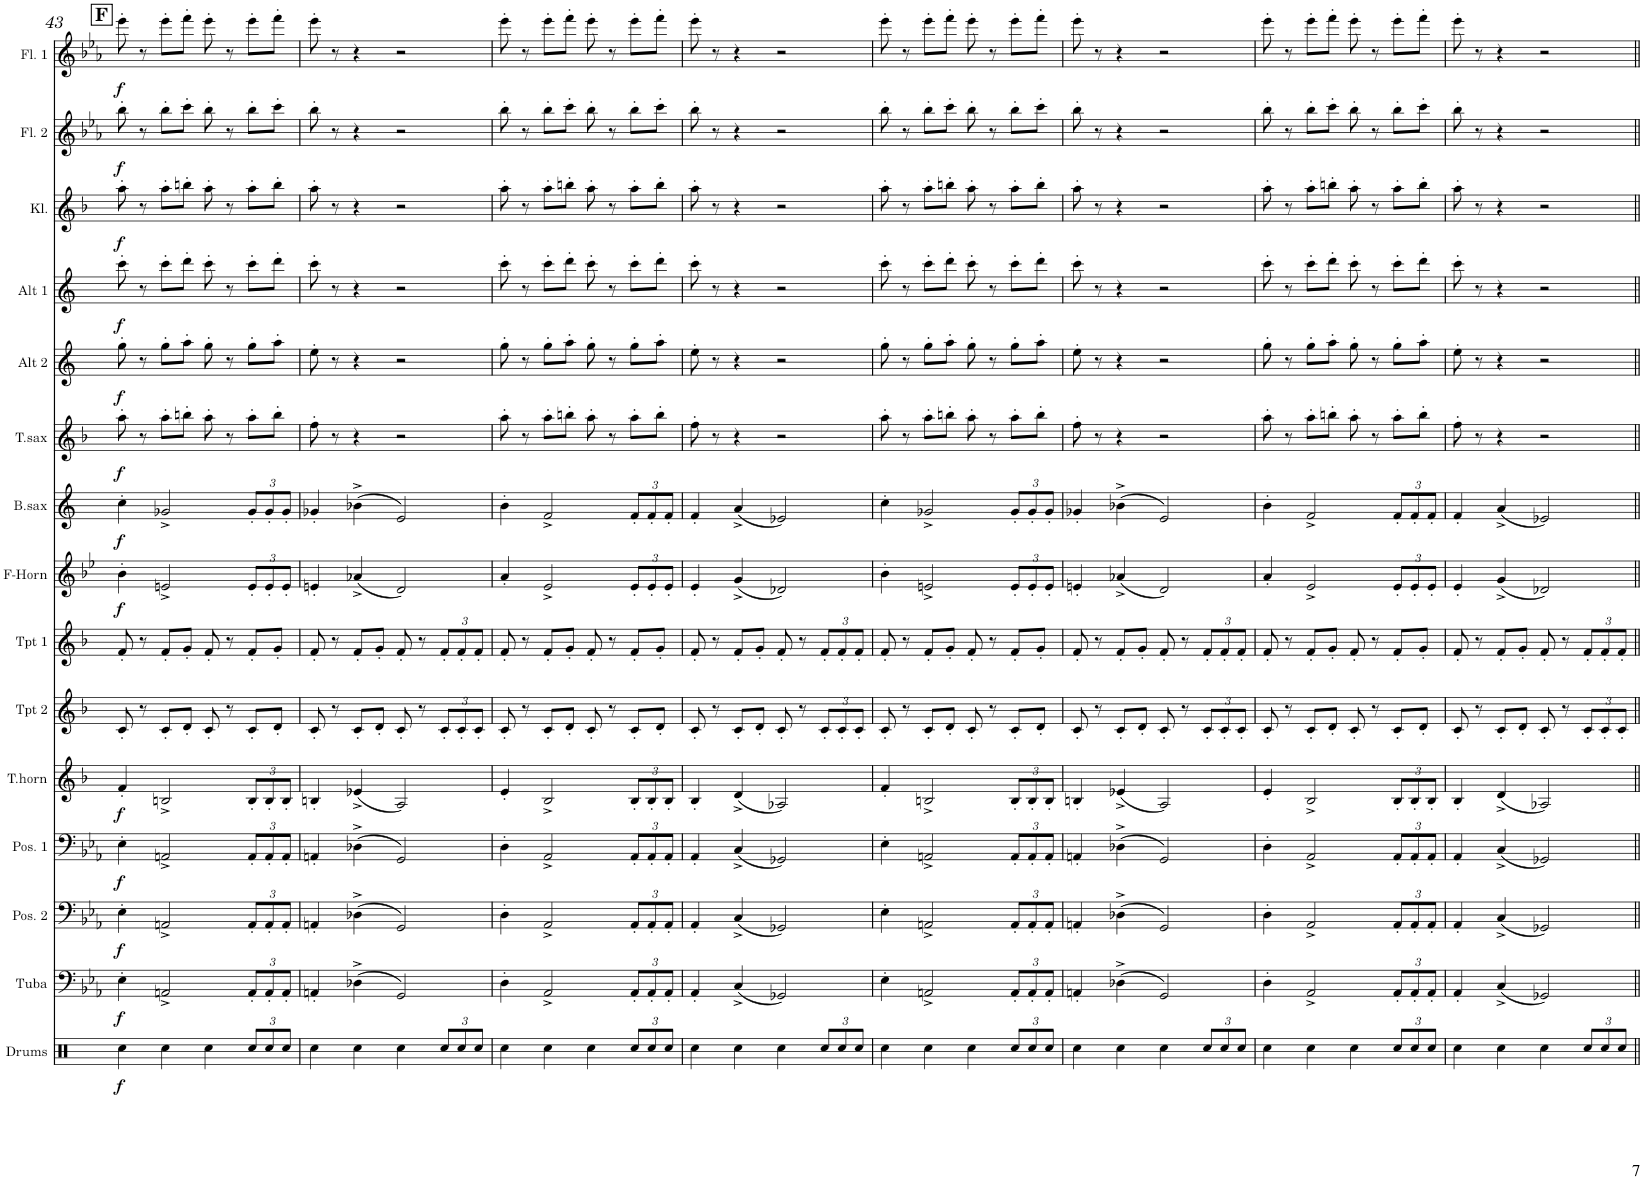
**kern	**dynam	**kern	**dynam	**kern	**dynam	**kern	**dynam	**kern	**dynam	**kern	**kern	**kern	**dynam	**kern	**dynam	**kern	**dynam	**kern	**dynam	**kern	**dynam	**kern	**dynam	**kern	**dynam	**kern	**dynam
*part15	*part15	*part14	*part14	*part13	*part13	*part12	*part12	*part11	*part11	*part10	*part9	*part8	*part8	*part7	*part7	*part6	*part6	*part5	*part5	*part4	*part4	*part3	*part3	*part2	*part2	*part1	*part1
*staff15	*staff15	*staff14	*staff14	*staff13	*staff13	*staff12	*staff12	*staff11	*staff11	*staff10	*staff9	*staff8	*staff8	*staff7	*staff7	*staff6	*staff6	*staff5	*staff5	*staff4	*staff4	*staff3	*staff3	*staff2	*staff2	*staff1	*staff1
*I"Drums	*	*I"Tuba	*	*I"Posaune 2	*	*I"Posaune 1	*	*I"Tenorhorn	*	*I"Tpt 2	*I"Tpt 1	*I"F-Horn	*	*I"Baritonsax	*	*I"Tenorsax	*	*I"Altsax 2	*	*I"Altsax 1	*	*I"Klarinette	*	*I"Flöte 2	*	*I"Flöte 1	*
*I'Drums	*	*I'Tuba	*	*I'Pos. 2	*	*I'Pos. 1	*	*I'T.horn	*	*I'Tpt 2	*I'Tpt 1	*I'F-Horn	*	*I'B.sax	*	*I'T.sax	*	*I'Alt 2	*	*I'Alt 1	*	*I'Kl.	*	*I'Fl. 2	*	*I'Fl. 1	*
!!LO:PB:g=z
*clefX	*	*clefF4	*	*clefF4	*	*clefF4	*	*clefG2	*	*clefG2	*clefG2	*clefG2	*	*clefG2	*	*clefG2	*	*clefG2	*	*clefG2	*	*clefG2	*	*clefG2	*	*clefG2	*
*	*	*	*	*	*	*	*	*Trd8c14	*	*Trd1c2	*Trd1c2	*Trd4c7	*	*Trd12c21	*	*Trd8c14	*	*Trd5c9	*	*Trd5c9	*	*Trd1c2	*	*	*	*	*
*k[b-e-]	*	*k[b-e-a-]	*	*k[b-e-a-]	*	*k[b-e-a-]	*	*k[b-]	*	*k[b-]	*k[b-]	*k[b-e-]	*	*k[]	*	*k[b-]	*	*k[]	*	*k[]	*	*k[b-]	*	*k[b-e-a-]	*	*k[b-e-a-]	*
*M4/4	*	*M4/4	*	*M4/4	*	*M4/4	*	*M4/4	*	*M4/4	*M4/4	*M4/4	*	*M4/4	*	*M4/4	*	*M4/4	*	*M4/4	*	*M4/4	*	*M4/4	*	*M4/4	*
!!LO:REH:place=s1:a:B:cj:fs=14:t=F
=43	=43	=43	=43	=43	=43	=43	=43	=43	=43	=43	=43	=43	=43	=43	=43	=43	=43	=43	=43	=43	=43	=43	=43	=43	=43	=43	=43
!	!LO:DY:b	!	!LO:DY:b	!	!LO:DY:b	!	!LO:DY:b	!	!LO:DY:b	!	!	!	!LO:DY:b	!	!LO:DY:b	!	!LO:DY:b	!	!LO:DY:b	!	!LO:DY:b	!	!LO:DY:b	!	!LO:DY:b	!	!LO:DY:b
4Rcc\	f	4E-'\	f	4E-'\	f	4E-'\	f	4f'/	f	8c'/	8f'/	4b-'\	f	4cc'\	f	8aa'\	f	8gg'\	f	8ccc'\	f	8aa'\	f	8bb-'\	f	8eee-'\	f
.	.	.	.	.	.	.	.	.	.	8r	8r	.	.	.	.	8r	.	8r	.	8r	.	8r	.	8r	.	8r	.
4Rcc\	.	2AAn^/	.	2AAn^/	.	2AAn^/	.	2Bn^/	.	8c'/L	8f'/L	2en^/	.	2g-X^/	.	8aa'\L	.	8gg'\L	.	8ccc'\L	.	8aa'\L	.	8bb-'\L	.	8eee-'\L	.
.	.	.	.	.	.	.	.	.	.	8d'/J	8g'/J	.	.	.	.	8bbn'\J	.	8aa'\J	.	8ddd'\J	.	8bbn'\J	.	8ccc'\J	.	8fff'\J	.
4Rcc\	.	.	.	.	.	.	.	.	.	8c'/	8f'/	.	.	.	.	8aa'\	.	8gg'\	.	8ccc'\	.	8aa'\	.	8bb-'\	.	8eee-'\	.
.	.	.	.	.	.	.	.	.	.	8r	8r	.	.	.	.	8r	.	8r	.	8r	.	8r	.	8r	.	8r	.
*Xbrackettup	*	*Xbrackettup	*	*Xbrackettup	*	*Xbrackettup	*	*Xbrackettup	*	*	*	*Xbrackettup	*	*Xbrackettup	*	*	*	*	*	*	*	*	*	*	*	*	*
12Rcc/L	.	12AA'/L	.	12AA'/L	.	12AA'/L	.	12B'/L	.	8c'/L	8f'/L	12e'/L	.	12g-'/L	.	8aa'\L	.	8gg'\L	.	8ccc'\L	.	8aa'\L	.	8bb-'\L	.	8eee-'\L	.
12Rcc/	.	12AA'/	.	12AA'/	.	12AA'/	.	12B'/	.	.	.	12e'/	.	12g-'/	.	.	.	.	.	.	.	.	.	.	.	.	.
.	.	.	.	.	.	.	.	.	.	8d'/J	8g'/J	.	.	.	.	8bb'\J	.	8aa'\J	.	8ddd'\J	.	8bb'\J	.	8ccc'\J	.	8fff'\J	.
12Rcc/J	.	12AA'/J	.	12AA'/J	.	12AA'/J	.	12B'/J	.	.	.	12e'/J	.	12g-'/J	.	.	.	.	.	.	.	.	.	.	.	.	.
=44	=44	=44	=44	=44	=44	=44	=44	=44	=44	=44	=44	=44	=44	=44	=44	=44	=44	=44	=44	=44	=44	=44	=44	=44	=44	=44	=44
4Rcc\	.	4AAn'/	.	4AAn'/	.	4AAn'/	.	4Bn'/	.	8c'/	8f'/	4en'/	.	4g-X'/	.	8ff'\	.	8ee'\	.	8ccc'\	.	8aa'\	.	8bb-'\	.	8eee-'\	.
.	.	.	.	.	.	.	.	.	.	8r	8r	.	.	.	.	8r	.	8r	.	8r	.	8r	.	8r	.	8r	.
4Rcc\	.	(4D-X^\	.	(4D-X^\	.	(4D-X^\	.	(4e-X^/	.	8c'/L	8f'/L	(4a-X^/	.	(4b-X^\	.	4r	.	4r	.	4r	.	4r	.	4r	.	4r	.
.	.	.	.	.	.	.	.	.	.	8d'/J	8g'/J	.	.	.	.	.	.	.	.	.	.	.	.	.	.	.	.
4Rcc\	.	2GG/)	.	2GG/)	.	2GG/)	.	2A/)	.	8c'/	8f'/	2d/)	.	2e/)	.	2r	.	2r	.	2r	.	2r	.	2r	.	2r	.
.	.	.	.	.	.	.	.	.	.	8r	8r	.	.	.	.	.	.	.	.	.	.	.	.	.	.	.	.
*	*	*	*	*	*	*	*	*	*	*Xbrackettup	*Xbrackettup	*	*	*	*	*	*	*	*	*	*	*	*	*	*	*	*
12Rcc/L	.	.	.	.	.	.	.	.	.	12c'/L	12f'/L	.	.	.	.	.	.	.	.	.	.	.	.	.	.	.	.
12Rcc/	.	.	.	.	.	.	.	.	.	12c'/	12f'/	.	.	.	.	.	.	.	.	.	.	.	.	.	.	.	.
12Rcc/J	.	.	.	.	.	.	.	.	.	12c'/J	12f'/J	.	.	.	.	.	.	.	.	.	.	.	.	.	.	.	.
=45	=45	=45	=45	=45	=45	=45	=45	=45	=45	=45	=45	=45	=45	=45	=45	=45	=45	=45	=45	=45	=45	=45	=45	=45	=45	=45	=45
4Rcc\	.	4D'\	.	4D'\	.	4D'\	.	4e'/	.	8c'/	8f'/	4a'/	.	4b'\	.	8aa'\	.	8gg'\	.	8ccc'\	.	8aa'\	.	8bb-'\	.	8eee-'\	.
.	.	.	.	.	.	.	.	.	.	8r	8r	.	.	.	.	8r	.	8r	.	8r	.	8r	.	8r	.	8r	.
4Rcc\	.	2AA-^/	.	2AA-^/	.	2AA-^/	.	2B-^/	.	8c'/L	8f'/L	2e-^/	.	2f^/	.	8aa'\L	.	8gg'\L	.	8ccc'\L	.	8aa'\L	.	8bb-'\L	.	8eee-'\L	.
.	.	.	.	.	.	.	.	.	.	8d'/J	8g'/J	.	.	.	.	8bbn'\J	.	8aa'\J	.	8ddd'\J	.	8bbn'\J	.	8ccc'\J	.	8fff'\J	.
4Rcc\	.	.	.	.	.	.	.	.	.	8c'/	8f'/	.	.	.	.	8aa'\	.	8gg'\	.	8ccc'\	.	8aa'\	.	8bb-'\	.	8eee-'\	.
.	.	.	.	.	.	.	.	.	.	8r	8r	.	.	.	.	8r	.	8r	.	8r	.	8r	.	8r	.	8r	.
12Rcc/L	.	12AA-'/L	.	12AA-'/L	.	12AA-'/L	.	12B-'/L	.	8c'/L	8f'/L	12e-'/L	.	12f'/L	.	8aa'\L	.	8gg'\L	.	8ccc'\L	.	8aa'\L	.	8bb-'\L	.	8eee-'\L	.
12Rcc/	.	12AA-'/	.	12AA-'/	.	12AA-'/	.	12B-'/	.	.	.	12e-'/	.	12f'/	.	.	.	.	.	.	.	.	.	.	.	.	.
.	.	.	.	.	.	.	.	.	.	8d'/J	8g'/J	.	.	.	.	8bb'\J	.	8aa'\J	.	8ddd'\J	.	8bb'\J	.	8ccc'\J	.	8fff'\J	.
12Rcc/J	.	12AA-'/J	.	12AA-'/J	.	12AA-'/J	.	12B-'/J	.	.	.	12e-'/J	.	12f'/J	.	.	.	.	.	.	.	.	.	.	.	.	.
=46	=46	=46	=46	=46	=46	=46	=46	=46	=46	=46	=46	=46	=46	=46	=46	=46	=46	=46	=46	=46	=46	=46	=46	=46	=46	=46	=46
4Rcc\	.	4AA-'/	.	4AA-'/	.	4AA-'/	.	4B-'/	.	8c'/	8f'/	4e-'/	.	4f'/	.	8ff'\	.	8ee'\	.	8ccc'\	.	8aa'\	.	8bb-'\	.	8eee-'\	.
.	.	.	.	.	.	.	.	.	.	8r	8r	.	.	.	.	8r	.	8r	.	8r	.	8r	.	8r	.	8r	.
4Rcc\	.	(4C^/	.	(4C^/	.	(4C^/	.	(4d^/	.	8c'/L	8f'/L	(4g^/	.	(4a^/	.	4r	.	4r	.	4r	.	4r	.	4r	.	4r	.
.	.	.	.	.	.	.	.	.	.	8d'/J	8g'/J	.	.	.	.	.	.	.	.	.	.	.	.	.	.	.	.
4Rcc\	.	2GG-X/)	.	2GG-X/)	.	2GG-X/)	.	2A-X/)	.	8c'/	8f'/	2d-X/)	.	2e-X/)	.	2r	.	2r	.	2r	.	2r	.	2r	.	2r	.
.	.	.	.	.	.	.	.	.	.	8r	8r	.	.	.	.	.	.	.	.	.	.	.	.	.	.	.	.
12Rcc/L	.	.	.	.	.	.	.	.	.	12c'/L	12f'/L	.	.	.	.	.	.	.	.	.	.	.	.	.	.	.	.
12Rcc/	.	.	.	.	.	.	.	.	.	12c'/	12f'/	.	.	.	.	.	.	.	.	.	.	.	.	.	.	.	.
12Rcc/J	.	.	.	.	.	.	.	.	.	12c'/J	12f'/J	.	.	.	.	.	.	.	.	.	.	.	.	.	.	.	.
=47	=47	=47	=47	=47	=47	=47	=47	=47	=47	=47	=47	=47	=47	=47	=47	=47	=47	=47	=47	=47	=47	=47	=47	=47	=47	=47	=47
4Rcc\	.	4E-'\	.	4E-'\	.	4E-'\	.	4f'/	.	8c'/	8f'/	4b-'\	.	4cc'\	.	8aa'\	.	8gg'\	.	8ccc'\	.	8aa'\	.	8bb-'\	.	8eee-'\	.
.	.	.	.	.	.	.	.	.	.	8r	8r	.	.	.	.	8r	.	8r	.	8r	.	8r	.	8r	.	8r	.
4Rcc\	.	2AAn^/	.	2AAn^/	.	2AAn^/	.	2Bn^/	.	8c'/L	8f'/L	2en^/	.	2g-X^/	.	8aa'\L	.	8gg'\L	.	8ccc'\L	.	8aa'\L	.	8bb-'\L	.	8eee-'\L	.
.	.	.	.	.	.	.	.	.	.	8d'/J	8g'/J	.	.	.	.	8bbn'\J	.	8aa'\J	.	8ddd'\J	.	8bbn'\J	.	8ccc'\J	.	8fff'\J	.
4Rcc\	.	.	.	.	.	.	.	.	.	8c'/	8f'/	.	.	.	.	8aa'\	.	8gg'\	.	8ccc'\	.	8aa'\	.	8bb-'\	.	8eee-'\	.
.	.	.	.	.	.	.	.	.	.	8r	8r	.	.	.	.	8r	.	8r	.	8r	.	8r	.	8r	.	8r	.
12Rcc/L	.	12AA'/L	.	12AA'/L	.	12AA'/L	.	12B'/L	.	8c'/L	8f'/L	12e'/L	.	12g-'/L	.	8aa'\L	.	8gg'\L	.	8ccc'\L	.	8aa'\L	.	8bb-'\L	.	8eee-'\L	.
12Rcc/	.	12AA'/	.	12AA'/	.	12AA'/	.	12B'/	.	.	.	12e'/	.	12g-'/	.	.	.	.	.	.	.	.	.	.	.	.	.
.	.	.	.	.	.	.	.	.	.	8d'/J	8g'/J	.	.	.	.	8bb'\J	.	8aa'\J	.	8ddd'\J	.	8bb'\J	.	8ccc'\J	.	8fff'\J	.
12Rcc/J	.	12AA'/J	.	12AA'/J	.	12AA'/J	.	12B'/J	.	.	.	12e'/J	.	12g-'/J	.	.	.	.	.	.	.	.	.	.	.	.	.
=48	=48	=48	=48	=48	=48	=48	=48	=48	=48	=48	=48	=48	=48	=48	=48	=48	=48	=48	=48	=48	=48	=48	=48	=48	=48	=48	=48
4Rcc\	.	4AAn'/	.	4AAn'/	.	4AAn'/	.	4Bn'/	.	8c'/	8f'/	4en'/	.	4g-X'/	.	8ff'\	.	8ee'\	.	8ccc'\	.	8aa'\	.	8bb-'\	.	8eee-'\	.
.	.	.	.	.	.	.	.	.	.	8r	8r	.	.	.	.	8r	.	8r	.	8r	.	8r	.	8r	.	8r	.
4Rcc\	.	(4D-X^\	.	(4D-X^\	.	(4D-X^\	.	(4e-X^/	.	8c'/L	8f'/L	(4a-X^/	.	(4b-X^\	.	4r	.	4r	.	4r	.	4r	.	4r	.	4r	.
.	.	.	.	.	.	.	.	.	.	8d'/J	8g'/J	.	.	.	.	.	.	.	.	.	.	.	.	.	.	.	.
4Rcc\	.	2GG/)	.	2GG/)	.	2GG/)	.	2A/)	.	8c'/	8f'/	2d/)	.	2e/)	.	2r	.	2r	.	2r	.	2r	.	2r	.	2r	.
.	.	.	.	.	.	.	.	.	.	8r	8r	.	.	.	.	.	.	.	.	.	.	.	.	.	.	.	.
12Rcc/L	.	.	.	.	.	.	.	.	.	12c'/L	12f'/L	.	.	.	.	.	.	.	.	.	.	.	.	.	.	.	.
12Rcc/	.	.	.	.	.	.	.	.	.	12c'/	12f'/	.	.	.	.	.	.	.	.	.	.	.	.	.	.	.	.
12Rcc/J	.	.	.	.	.	.	.	.	.	12c'/J	12f'/J	.	.	.	.	.	.	.	.	.	.	.	.	.	.	.	.
=49	=49	=49	=49	=49	=49	=49	=49	=49	=49	=49	=49	=49	=49	=49	=49	=49	=49	=49	=49	=49	=49	=49	=49	=49	=49	=49	=49
4Rcc\	.	4D'\	.	4D'\	.	4D'\	.	4e'/	.	8c'/	8f'/	4a'/	.	4b'\	.	8aa'\	.	8gg'\	.	8ccc'\	.	8aa'\	.	8bb-'\	.	8eee-'\	.
.	.	.	.	.	.	.	.	.	.	8r	8r	.	.	.	.	8r	.	8r	.	8r	.	8r	.	8r	.	8r	.
4Rcc\	.	2AA-^/	.	2AA-^/	.	2AA-^/	.	2B-^/	.	8c'/L	8f'/L	2e-^/	.	2f^/	.	8aa'\L	.	8gg'\L	.	8ccc'\L	.	8aa'\L	.	8bb-'\L	.	8eee-'\L	.
.	.	.	.	.	.	.	.	.	.	8d'/J	8g'/J	.	.	.	.	8bbn'\J	.	8aa'\J	.	8ddd'\J	.	8bbn'\J	.	8ccc'\J	.	8fff'\J	.
4Rcc\	.	.	.	.	.	.	.	.	.	8c'/	8f'/	.	.	.	.	8aa'\	.	8gg'\	.	8ccc'\	.	8aa'\	.	8bb-'\	.	8eee-'\	.
.	.	.	.	.	.	.	.	.	.	8r	8r	.	.	.	.	8r	.	8r	.	8r	.	8r	.	8r	.	8r	.
12Rcc/L	.	12AA-'/L	.	12AA-'/L	.	12AA-'/L	.	12B-'/L	.	8c'/L	8f'/L	12e-'/L	.	12f'/L	.	8aa'\L	.	8gg'\L	.	8ccc'\L	.	8aa'\L	.	8bb-'\L	.	8eee-'\L	.
12Rcc/	.	12AA-'/	.	12AA-'/	.	12AA-'/	.	12B-'/	.	.	.	12e-'/	.	12f'/	.	.	.	.	.	.	.	.	.	.	.	.	.
.	.	.	.	.	.	.	.	.	.	8d'/J	8g'/J	.	.	.	.	8bb'\J	.	8aa'\J	.	8ddd'\J	.	8bb'\J	.	8ccc'\J	.	8fff'\J	.
12Rcc/J	.	12AA-'/J	.	12AA-'/J	.	12AA-'/J	.	12B-'/J	.	.	.	12e-'/J	.	12f'/J	.	.	.	.	.	.	.	.	.	.	.	.	.
=50	=50	=50	=50	=50	=50	=50	=50	=50	=50	=50	=50	=50	=50	=50	=50	=50	=50	=50	=50	=50	=50	=50	=50	=50	=50	=50	=50
4Rcc\	.	4AA-'/	.	4AA-'/	.	4AA-'/	.	4B-'/	.	8c'/	8f'/	4e-'/	.	4f'/	.	8ff'\	.	8ee'\	.	8ccc'\	.	8aa'\	.	8bb-'\	.	8eee-'\	.
.	.	.	.	.	.	.	.	.	.	8r	8r	.	.	.	.	8r	.	8r	.	8r	.	8r	.	8r	.	8r	.
4Rcc\	.	(4C^/	.	(4C^/	.	(4C^/	.	(4d^/	.	8c'/L	8f'/L	(4g^/	.	(4a^/	.	4r	.	4r	.	4r	.	4r	.	4r	.	4r	.
.	.	.	.	.	.	.	.	.	.	8d'/J	8g'/J	.	.	.	.	.	.	.	.	.	.	.	.	.	.	.	.
4Rcc\	.	2GG-X/)	.	2GG-X/)	.	2GG-X/)	.	2A-X/)	.	8c'/	8f'/	2d-X/)	.	2e-X/)	.	2r	.	2r	.	2r	.	2r	.	2r	.	2r	.
.	.	.	.	.	.	.	.	.	.	8r	8r	.	.	.	.	.	.	.	.	.	.	.	.	.	.	.	.
12Rcc/L	.	.	.	.	.	.	.	.	.	12c'/L	12f'/L	.	.	.	.	.	.	.	.	.	.	.	.	.	.	.	.
12Rcc/	.	.	.	.	.	.	.	.	.	12c'/	12f'/	.	.	.	.	.	.	.	.	.	.	.	.	.	.	.	.
12Rcc/J	.	.	.	.	.	.	.	.	.	12c'/J	12f'/J	.	.	.	.	.	.	.	.	.	.	.	.	.	.	.	.
=||	=||	=||	=||	=||	=||	=||	=||	=||	=||	=||	=||	=||	=||	=||	=||	=||	=||	=||	=||	=||	=||	=||	=||	=||	=||	=||	=||
*-	*-	*-	*-	*-	*-	*-	*-	*-	*-	*-	*-	*-	*-	*-	*-	*-	*-	*-	*-	*-	*-	*-	*-	*-	*-	*-	*-
